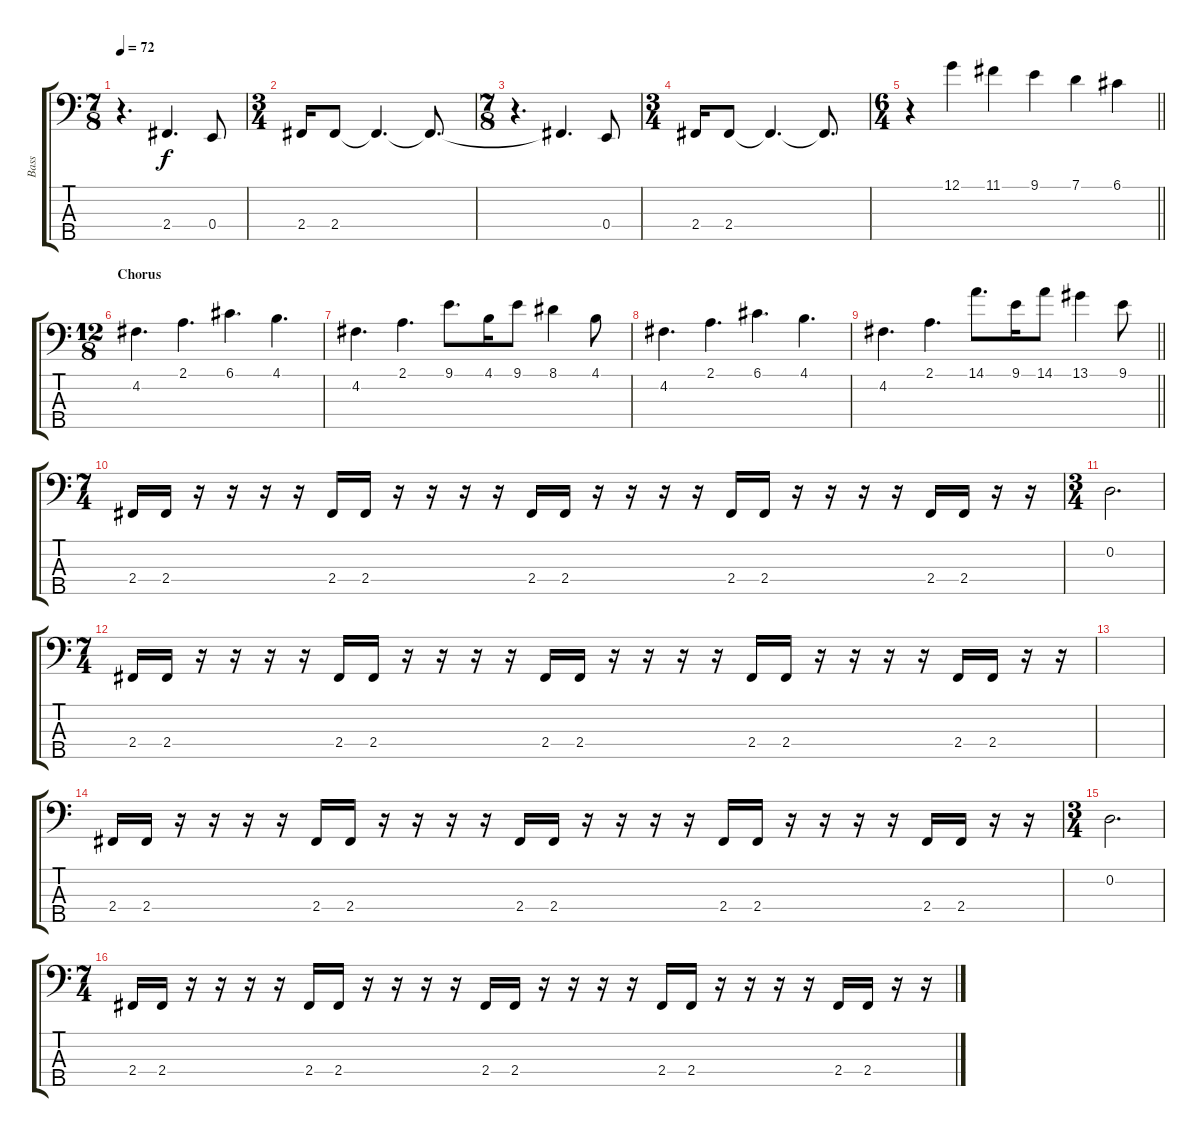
\track ("Bass" "Bass") {instrument electricbassfinger}
\staff {score tabs}
\tuning (G2 D2 A1 E1 B0) {hide}
\ts (7 8)
\tempo 72
\clef f4
\ks c
r.4{d dy f} 2.4{t}.4{d} 0.4.8 |
\ts (3 4)
2.4.16 2.4.8 2.4{t}.4{d} 2.4{t}.8{d} |
\ts (7 8)
r.4{d} 2.4{t}.4{d} 0.4.8 |
\ts (3 4)
2.4.16 2.4.8 2.4{t}.4{d} 2.4{t}.8{d} |
\ts (6 4)
\barLineRight lightlight
r.4 12.1.4 11.1.4 9.1.4 7.1.4 6.1.4 |
\ts (12 8)
\section ("" "Chorus")
4.2.4{d} 2.1.4{d} 6.1.4{d} 4.1.4{d} |
4.2.4{d} 2.1.4{d} 9.1.8{d} 4.1.16 9.1.8 8.1.4 4.1.8 |
4.2.4{d} 2.1.4{d} 6.1.4{d} 4.1.4{d} |
\barLineRight lightlight
4.2.4{d} 2.1.4{d} 14.1.8{d} 9.1.16 14.1.8 13.1.4 9.1.8 |
\ts (7 4)
\section ("" "")
2.4.16 2.4.16 r.16 r.16 r.16 r.16 2.4.16 2.4.16 r.16 r.16 r.16 r.16 2.4.16 2.4.16 r.16 r.16 r.16 r.16 2.4.16 2.4.16 r.16 r.16 r.16 r.16 2.4.16 2.4.16 r.16 r.16 |
\ts (3 4)
0.2.2{d} |
\ts (7 4)
2.4.16 2.4.16 r.16 r.16 r.16 r.16 2.4.16 2.4.16 r.16 r.16 r.16 r.16 2.4.16 2.4.16 r.16 r.16 r.16 r.16 2.4.16 2.4.16 r.16 r.16 r.16 r.16 2.4.16 2.4.16 r.16 r.16 |
|
2.4.16 2.4.16 r.16 r.16 r.16 r.16 2.4.16 2.4.16 r.16 r.16 r.16 r.16 2.4.16 2.4.16 r.16 r.16 r.16 r.16 2.4.16 2.4.16 r.16 r.16 r.16 r.16 2.4.16 2.4.16 r.16 r.16 |
\ts (3 4)
0.2.2{d} |
\ts (7 4)
2.4.16 2.4.16 r.16 r.16 r.16 r.16 2.4.16 2.4.16 r.16 r.16 r.16 r.16 2.4.16 2.4.16 r.16 r.16 r.16 r.16 2.4.16 2.4.16 r.16 r.16 r.16 r.16 2.4.16 2.4.16 r.16 r.16
